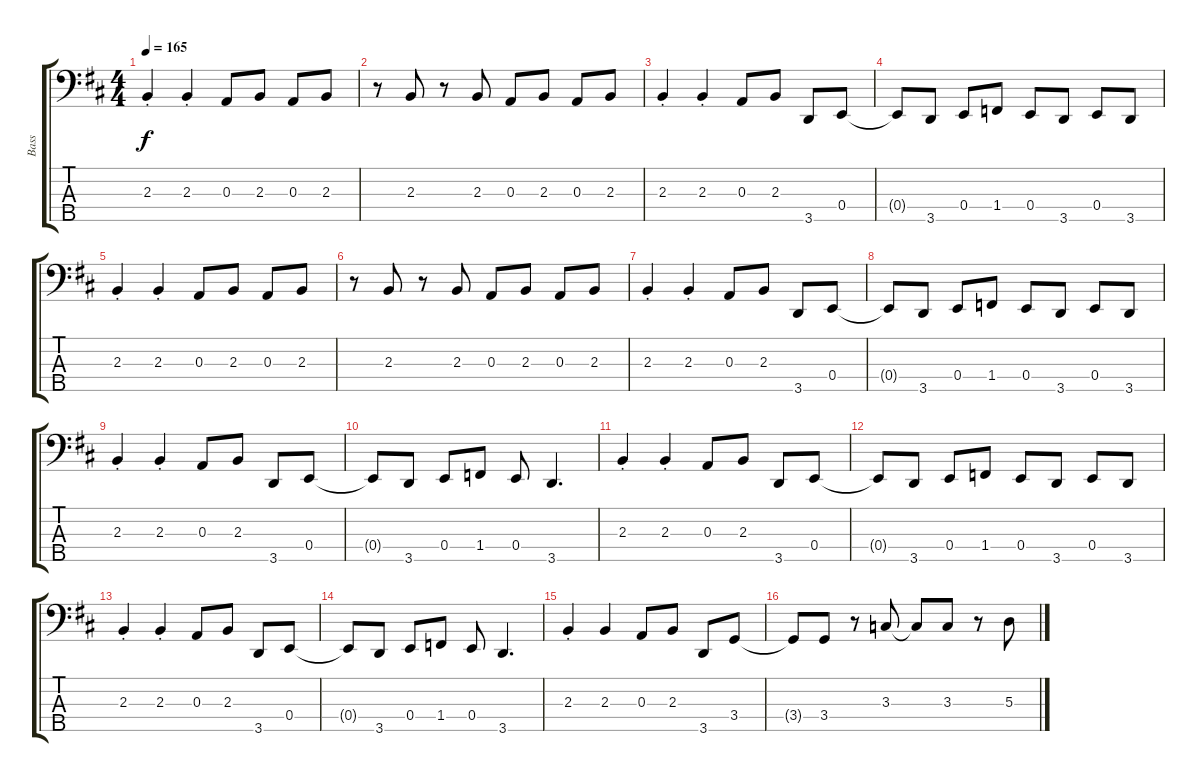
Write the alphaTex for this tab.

\track ("Bass" "Bass") {instrument electricbassfinger}
\staff {score tabs}
\tuning (G2 D2 A1 E1 B0) {hide}
\ts (4 4)
\tempo 165
\clef f4
\ks d
2.3{st}.4{dy f} 2.3{st}.4 0.3.8 2.3.8 0.3.8 2.3.8 |
r.8 2.3.8 r.8 2.3.8 0.3.8 2.3.8 0.3.8 2.3.8 |
2.3{st}.4 2.3{st}.4 0.3.8 2.3.8 3.5.8 0.4.8 |
0.4{t}.8 3.5.8 0.4.8 1.4.8 0.4.8 3.5.8 0.4.8 3.5.8 |
2.3{st}.4 2.3{st}.4 0.3.8 2.3.8 0.3.8 2.3.8 |
r.8 2.3.8 r.8 2.3.8 0.3.8 2.3.8 0.3.8 2.3.8 |
2.3{st}.4 2.3{st}.4 0.3.8 2.3.8 3.5.8 0.4.8 |
0.4{t}.8 3.5.8 0.4.8 1.4.8 0.4.8 3.5.8 0.4.8 3.5.8 |
2.3{st}.4 2.3{st}.4 0.3.8 2.3.8 3.5.8 0.4.8 |
0.4{t}.8 3.5.8 0.4.8 1.4.8 0.4.8 3.5.4{d} |
2.3{st}.4 2.3{st}.4 0.3.8 2.3.8 3.5.8 0.4.8 |
0.4{t}.8 3.5.8 0.4.8 1.4.8 0.4.8 3.5.8 0.4.8 3.5.8 |
2.3{st}.4 2.3{st}.4 0.3.8 2.3.8 3.5.8 0.4.8 |
0.4{t}.8 3.5.8 0.4.8 1.4.8 0.4.8 3.5.4{d} |
2.3{st}.4 2.3.4 0.3.8 2.3.8 3.5.8 3.4.8 |
3.4{t}.8 3.4.8 r.8 3.3.8 3.3{t}.8 3.3.8 r.8 5.3.8
